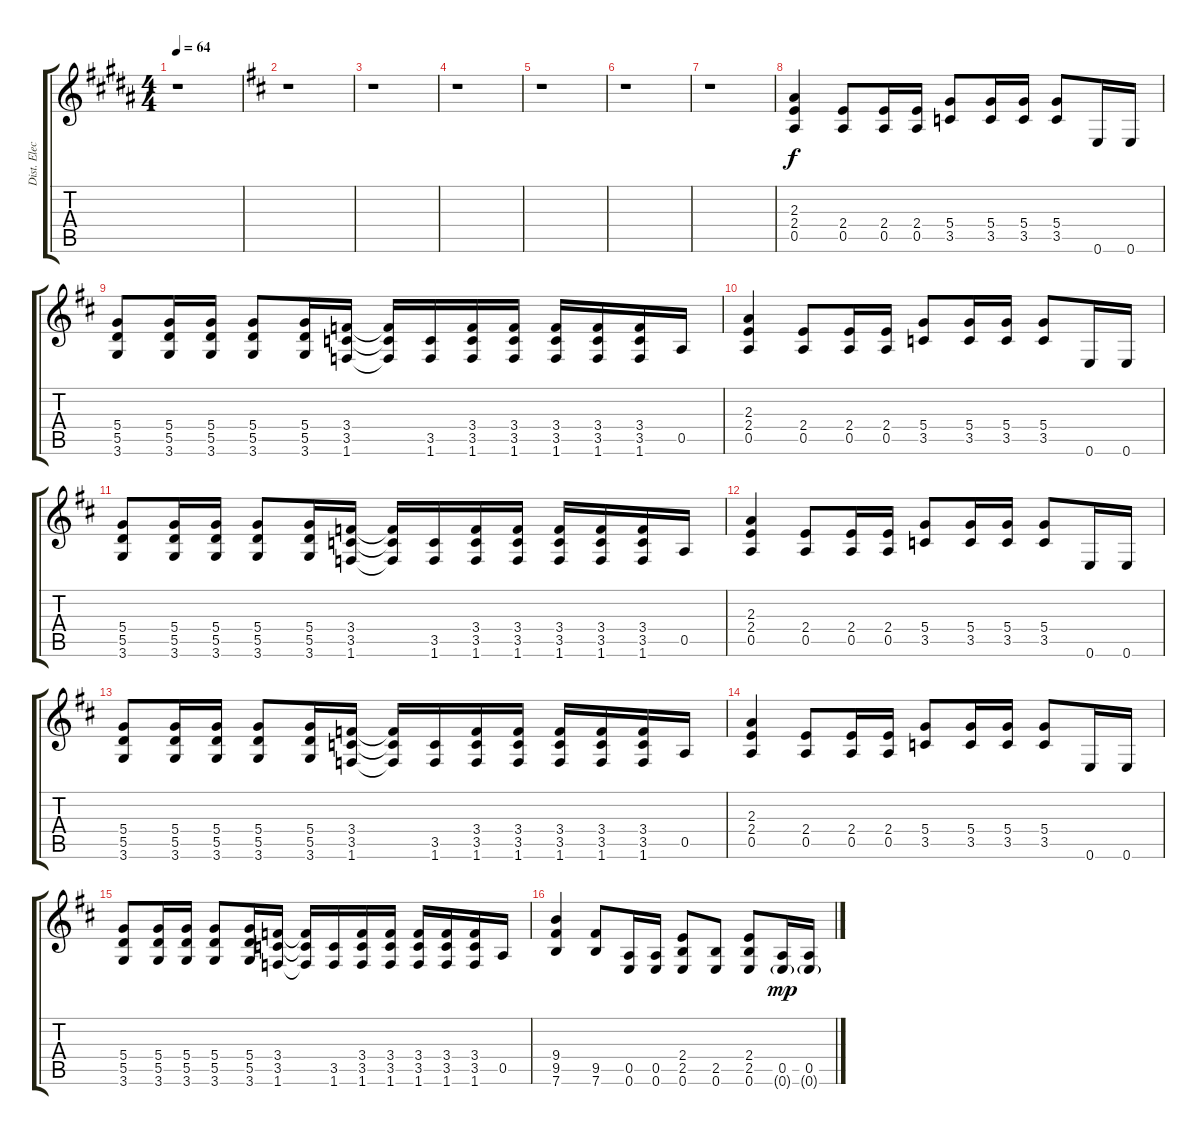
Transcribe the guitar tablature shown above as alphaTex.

\track ("Dist. Elec." "Dist. Elec") {instrument distortionguitar}
\staff {score tabs}
\tuning (E4 B3 G3 D3 A2 E2) {hide}
\ts (4 4)
\tempo 64
\clef g2
\ks b
r.1{dy f} |
\ks d
r.1 |
r.1 |
r.1 |
r.1 |
r.1 |
r.1 |
(2.3 2.4 0.5).4 (2.4 0.5).8 (2.4 0.5).16 (2.4 0.5).16 (5.4 3.5).8 (5.4 3.5).16 (5.4 3.5).16 (5.4 3.5).8 0.6.16 0.6.16 |
(5.4 5.5 3.6).8 (5.4 5.5 3.6).16 (5.4 5.5 3.6).16 (5.4 5.5 3.6).8 (5.4 5.5 3.6).16 (3.4 3.5 1.6).16 (3.4{t} 3.5{t} 1.6{t}).16 (3.5 1.6).16 (3.4 3.5 1.6).16 (3.4 3.5 1.6).16 (3.4 3.5 1.6).16 (3.4 3.5 1.6).16 (3.4 3.5 1.6).16 0.5.16 |
(2.3 2.4 0.5).4 (2.4 0.5).8 (2.4 0.5).16 (2.4 0.5).16 (5.4 3.5).8 (5.4 3.5).16 (5.4 3.5).16 (5.4 3.5).8 0.6.16 0.6.16 |
(5.4 5.5 3.6).8 (5.4 5.5 3.6).16 (5.4 5.5 3.6).16 (5.4 5.5 3.6).8 (5.4 5.5 3.6).16 (3.4 3.5 1.6).16 (3.4{t} 3.5{t} 1.6{t}).16 (3.5 1.6).16 (3.4 3.5 1.6).16 (3.4 3.5 1.6).16 (3.4 3.5 1.6).16 (3.4 3.5 1.6).16 (3.4 3.5 1.6).16 0.5.16 |
(2.3 2.4 0.5).4 (2.4 0.5).8 (2.4 0.5).16 (2.4 0.5).16 (5.4 3.5).8 (5.4 3.5).16 (5.4 3.5).16 (5.4 3.5).8 0.6.16 0.6.16 |
(5.4 5.5 3.6).8 (5.4 5.5 3.6).16 (5.4 5.5 3.6).16 (5.4 5.5 3.6).8 (5.4 5.5 3.6).16 (3.4 3.5 1.6).16 (3.4{t} 3.5{t} 1.6{t}).16 (3.5 1.6).16 (3.4 3.5 1.6).16 (3.4 3.5 1.6).16 (3.4 3.5 1.6).16 (3.4 3.5 1.6).16 (3.4 3.5 1.6).16 0.5.16 |
(2.3 2.4 0.5).4 (2.4 0.5).8 (2.4 0.5).16 (2.4 0.5).16 (5.4 3.5).8 (5.4 3.5).16 (5.4 3.5).16 (5.4 3.5).8 0.6.16 0.6.16 |
(5.4 5.5 3.6).8 (5.4 5.5 3.6).16 (5.4 5.5 3.6).16 (5.4 5.5 3.6).8 (5.4 5.5 3.6).16 (3.4 3.5 1.6).16 (3.4{t} 3.5{t} 1.6{t}).16 (3.5 1.6).16 (3.4 3.5 1.6).16 (3.4 3.5 1.6).16 (3.4 3.5 1.6).16 (3.4 3.5 1.6).16 (3.4 3.5 1.6).16 0.5.16 |
(9.4 9.5 7.6).4 (9.5 7.6).8 (0.5 0.6).16 (0.5 0.6).16 (2.4 2.5 0.6).8 (2.5 0.6).8 (2.4 2.5 0.6).8 (0.5 0.6{g}).16{dy mp} (0.5 0.6{g}).16
